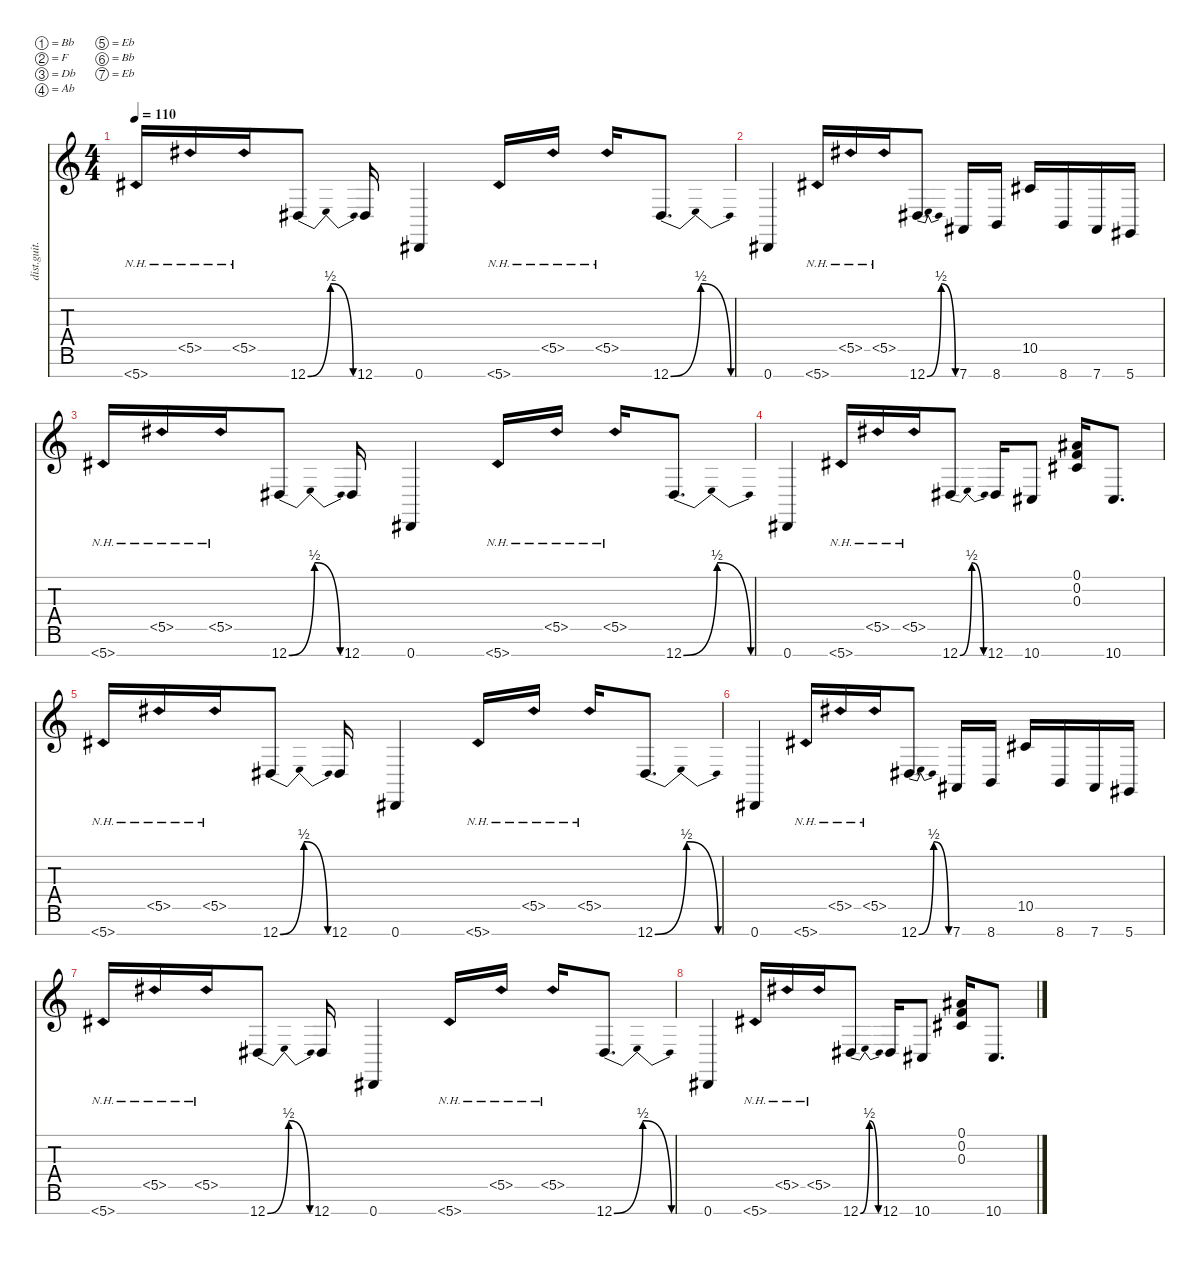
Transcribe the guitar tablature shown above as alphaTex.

\defaultSystemsLayout 4
\hideDynamics
\bracketExtendMode nobrackets
\track ("riff" "dist.guit.") {instrument distortionguitar}
\staff {score tabs}
\tuning (Bb3 F3 Db3 Ab2 Eb2 Bb1 Eb1)
\ts (4 4)
\tempo 110
\clef g2
\ks c
5.7{nh acc #}.16{dy mf beam Up} 5.5{nh acc #}.16{beam Up} 5.5{nh acc #}.16{beam Up} 12.7{be (bendrelease 0 0 9.6 2 20.4 2 30 0) acc #}.8{beam Up} 12.7{acc #}.16{beam Up} 0.7{acc #}.4{beam Up} 5.7{nh acc #}.16{beam Up} 5.5{nh acc #}.16{beam Up} 5.5{nh acc #}.16{beam Up} 12.7{be (bendrelease 0 0 10.2 2 20.4 2 30 0) acc #}.8{d beam Up} |
0.7{acc #}.4{beam Up} 5.7{nh acc #}.16{beam Up} 5.5{nh acc #}.16{beam Up} 5.5{nh acc #}.16{beam Up} 12.7{be (bendrelease 0 0 9.6 2 20.4 2 30 0) acc #}.8{d beam Up} 7.7{acc #}.16{beam Up} 8.7.16{beam Up} 10.5{acc #}.16{beam Up} 8.7.16{beam Up} 7.7{acc #}.16{beam Up} 5.7{acc #}.16{beam Up} |
5.7{nh acc #}.16{beam Up} 5.5{nh acc #}.16{beam Up} 5.5{nh acc #}.16{beam Up} 12.7{be (bendrelease 0 0 9.6 2 20.4 2 30 0) acc #}.8{beam Up} 12.7{acc #}.16{beam Up} 0.7{acc #}.4{beam Up} 5.7{nh acc #}.16{beam Up} 5.5{nh acc #}.16{beam Up} 5.5{nh acc #}.16{beam Up} 12.7{be (bendrelease 0 0 10.2 2 20.4 2 30 0) acc #}.8{d beam Up} |
0.7{acc #}.4{beam Up} 5.7{nh acc #}.16{beam Up} 5.5{nh acc #}.16{beam Up} 5.5{nh acc #}.16{beam Up} 12.7{be (bendrelease 0 0 9.6 2 20.4 2 30 0) acc #}.8{beam Up} 12.7{acc #}.16{beam Up} 10.7{acc #}.8{beam Up} (0.1{acc #} 0.2 0.3{acc #}).16{beam Up} 10.7{acc #}.8{d beam Up} |
5.7{nh acc #}.16{beam Up} 5.5{nh acc #}.16{beam Up} 5.5{nh acc #}.16{beam Up} 12.7{be (bendrelease 0 0 9.6 2 20.4 2 30 0) acc #}.8{beam Up} 12.7{acc #}.16{beam Up} 0.7{acc #}.4{beam Up} 5.7{nh acc #}.16{beam Up} 5.5{nh acc #}.16{beam Up} 5.5{nh acc #}.16{beam Up} 12.7{be (bendrelease 0 0 10.2 2 20.4 2 30 0) acc #}.8{d beam Up} |
0.7{acc #}.4{beam Up} 5.7{nh acc #}.16{beam Up} 5.5{nh acc #}.16{beam Up} 5.5{nh acc #}.16{beam Up} 12.7{be (bendrelease 0 0 9.6 2 20.4 2 30 0) acc #}.8{d beam Up} 7.7{acc #}.16{beam Up} 8.7.16{beam Up} 10.5{acc #}.16{beam Up} 8.7.16{beam Up} 7.7{acc #}.16{beam Up} 5.7{acc #}.16{beam Up} |
5.7{nh acc #}.16{beam Up} 5.5{nh acc #}.16{beam Up} 5.5{nh acc #}.16{beam Up} 12.7{be (bendrelease 0 0 9.6 2 20.4 2 30 0) acc #}.8{beam Up} 12.7{acc #}.16{beam Up} 0.7{acc #}.4{beam Up} 5.7{nh acc #}.16{beam Up} 5.5{nh acc #}.16{beam Up} 5.5{nh acc #}.16{beam Up} 12.7{be (bendrelease 0 0 10.2 2 20.4 2 30 0) acc #}.8{d beam Up} |
0.7{acc #}.4{beam Up} 5.7{nh acc #}.16{beam Up} 5.5{nh acc #}.16{beam Up} 5.5{nh acc #}.16{beam Up} 12.7{be (bendrelease 0 0 9.6 2 20.4 2 30 0) acc #}.8{beam Up} 12.7{acc #}.16{beam Up} 10.7{acc #}.8{beam Up} (0.1{acc #} 0.2 0.3{acc #}).16{beam Up} 10.7{acc #}.8{d beam Up}
